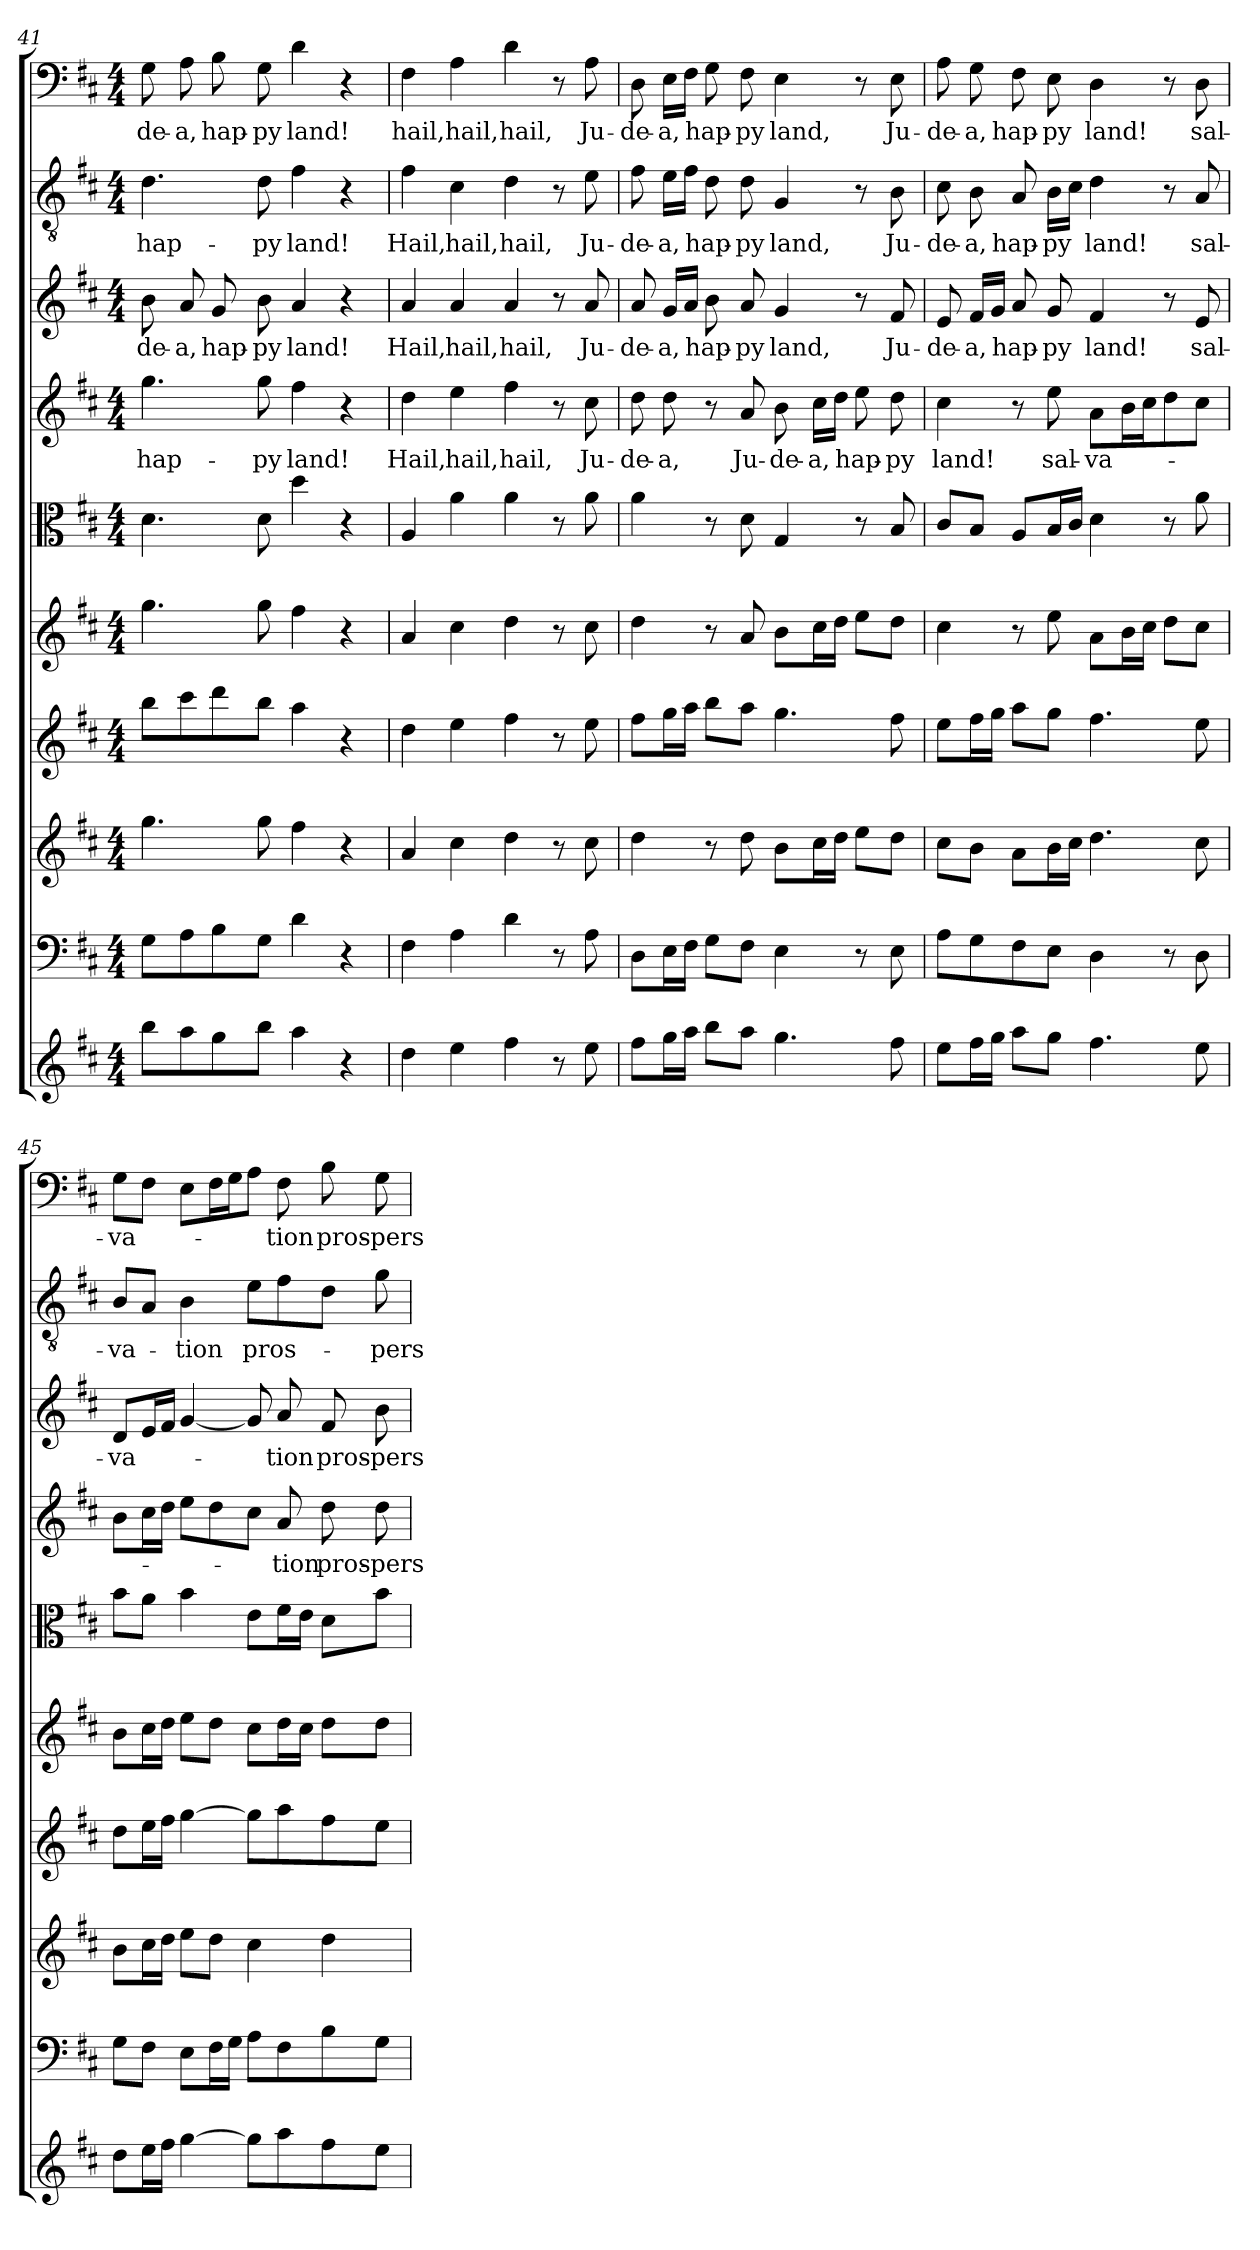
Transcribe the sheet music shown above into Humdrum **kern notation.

**kern	**kern	**kern	**kern	**kern	**kern	**kern	**text	**kern	**text	**kern	**text	**kern	**text
*part10	*part9	*part8	*part7	*part6	*part5	*part4	*part4	*part3	*part3	*part2	*part2	*part1	*part1
*staff10	*staff9	*staff8	*staff7	*staff6	*staff5	*staff4	*staff4	*staff3	*staff3	*staff2	*staff2	*staff1	*staff1
*clefG2	*clefF4	*clefG2	*clefG2	*clefG2	*clefC3	*clefG2	*	*clefG2	*	*clefGv2	*	*clefF4	*
*k[f#c#]	*k[f#c#]	*k[f#c#]	*k[f#c#]	*k[f#c#]	*k[f#c#]	*k[f#c#]	*	*k[f#c#]	*	*k[f#c#]	*	*k[f#c#]	*
*D:	*D:	*D:	*D:	*D:	*D:	*D:	*	*D:	*	*D:	*	*D:	*
*M4/4	*M4/4	*M4/4	*M4/4	*M4/4	*M4/4	*M4/4	*	*M4/4	*	*M4/4	*	*M4/4	*
=41	=41	=41	=41	=41	=41	=41	=41	=41	=41	=41	=41	=41	=41
8bb\L	8G\L	4.gg\	8bb\L	4.gg\	4.d\	4.gg\	hap-	8b\	-de-	4.d\	hap-	8G\	-de-
8aa\	8A\	.	8ccc#\	.	.	.	.	8a/	-a,	.	.	8A\	-a,
8gg\	8B\	.	8ddd\	.	.	.	.	8g/	hap-	.	.	8B\	hap-
8bb\J	8G\J	8gg\	8bb\J	8gg\	8d\	8gg\	-py	8b\	-py	8d\	-py	8G\	-py
4aa\	4d\	4ff#\	4aa\	4ff#\	4dd\	4ff#\	land!	4a/	land!	4f#\	land!	4d\	land!
4r	4r	4r	4r	4r	4r	4r	.	4r	.	4r	.	4r	.
=42	=42	=42	=42	=42	=42	=42	=42	=42	=42	=42	=42	=42	=42
4dd\	4F#\	4a/	4dd\	4a/	4A/	4dd\	Hail,	4a/	Hail,	4f#\	Hail,	4F#\	hail,
4ee\	4A\	4cc#\	4ee\	4cc#\	4a\	4ee\	hail,	4a/	hail,	4c#\	hail,	4A\	hail,
4ff#\	4d\	4dd\	4ff#\	4dd\	4a\	4ff#\	hail,	4a/	hail,	4d\	hail,	4d\	hail,
8r	8r	8r	8r	8r	8r	8r	.	8r	.	8r	.	8r	.
8ee\	8A\	8cc#\	8ee\	8cc#\	8a\	8cc#\	Ju-	8a/	Ju-	8e\	Ju-	8A\	Ju-
=43	=43	=43	=43	=43	=43	=43	=43	=43	=43	=43	=43	=43	=43
8ff#\L	8D\L	4dd\	8ff#\L	4dd\	4a\	8dd\	-de-	8a/	-de-	8f#\	-de-	8D\	-de-
16gg\L	16E\L	.	16gg\L	.	.	8dd\	-a,	16g/LL	-a,	16e\LL	-a,	16E\LL	-a,
16aa\JJ	16F#\JJ	.	16aa\JJ	.	.	.	.	16a/JJ	.	16f#\JJ	.	16F#\JJ	.
8bb\L	8G\L	8r	8bb\L	8r	8r	8r	.	8b\	hap-	8d\	hap-	8G\	hap-
8aa\J	8F#\J	8dd\	8aa\J	8a/	8d\	8a/	Ju-	8a/	-py	8d\	-py	8F#\	-py
4.gg\	4E\	8b\L	4.gg\	8b\L	4G/	8b\	-de-	4g/	land,	4G/	land,	4E\	land,
.	.	16cc#\L	.	16cc#\L	.	16cc#\LL	-a,	.	.	.	.	.	.
.	.	16dd\JJ	.	16dd\JJ	.	16dd\JJ	.	.	.	.	.	.	.
.	8r	8ee\L	.	8ee\L	8r	8ee\	hap-	8r	.	8r	.	8r	.
8ff#\	8E\	8dd\J	8ff#\	8dd\J	8B/	8dd\	-py	8f#/	Ju-	8B\	Ju-	8E\	Ju-
=44	=44	=44	=44	=44	=44	=44	=44	=44	=44	=44	=44	=44	=44
8ee\L	8A\L	8cc#\L	8ee\L	4cc#\	8c#/L	4cc#\	land!	8e/	-de-	8c#\	-de-	8A\	-de-
16ff#\L	8G\	8b\J	16ff#\L	.	8B/J	.	.	16f#/LL	-a,	8B\	-a,	8G\	-a,
16gg\JJ	.	.	16gg\JJ	.	.	.	.	16g/JJ	.	.	.	.	.
8aa\L	8F#\	8a\L	8aa\L	8r	8A/L	8r	.	8a/	hap-	8A/	hap-	8F#\	hap-
8gg\J	8E\J	16b\L	8gg\J	8ee\	16B/L	8ee\	sal-	8g/	-py	16B\LL	-py	8E\	-py
.	.	16cc#\JJ	.	.	16c#/JJ	.	.	.	.	16c#\JJ	.	.	.
4.ff#\	4D\	4.dd\	4.ff#\	8a\L	4d\	8a\L	-va-	4f#/	land!	4d\	land!	4D\	land!
.	.	.	.	16b\L	.	16b\L	.	.	.	.	.	.	.
.	.	.	.	16cc#\JJ	.	16cc#\J	.	.	.	.	.	.	.
.	8r	.	.	8dd\L	8r	8dd\	.	8r	.	8r	.	8r	.
8ee\	8D\	8cc#\	8ee\	8cc#\J	8a\	8cc#\J	.	8e/	sal-	8A/	sal-	8D\	sal-
=45	=45	=45	=45	=45	=45	=45	=45	=45	=45	=45	=45	=45	=45
8dd\L	8G\L	8b\L	8dd\L	8b\L	8b\L	8b\L	.	8d/L	-va-	8B/L	-va-	8G\L	-va-
16ee\L	8F#\J	16cc#\L	16ee\L	16cc#\L	8a\J	16cc#\L	.	16e/L	.	8A/J	.	8F#\J	.
16ff#\JJ	.	16dd\JJ	16ff#\JJ	16dd\JJ	.	16dd\JJ	.	16f#/JJ	.	.	.	.	.
[4gg\	8E\L	8ee\L	[4gg\	8ee\L	4b\	8ee\L	.	[4g/	.	4B\	-tion	8E\L	.
.	16F#\L	8dd\J	.	8dd\J	.	8dd\	.	.	.	.	.	16F#\L	.
.	16G\JJ	.	.	.	.	.	.	.	.	.	.	16G\J	.
8gg\L]	8A\L	4cc#\	8gg\L]	8cc#\L	8e\L	8cc#\J	.	8g/]	.	8e\L	pros-	8A\J	.
8aa\	8F#\	.	8aa\	16dd\L	16f#\L	8a/	-tion	8a/	-tion	8f#\	.	8F#\	-tion
.	.	.	.	16cc#\JJ	16e\JJ	.	.	.	.	.	.	.	.
8ff#\	8B\	4dd\	8ff#\	8dd\L	8d\L	8dd\	pros-	8f#/	pros-	8d\J	.	8B\	pros-
8ee\J	8G\J	.	8ee\J	8dd\J	8b\J	8dd\	-pers	8b\	-pers	8g\	-pers	8G\	-pers
=	=	=	=	=	=	=	=	=	=	=	=	=	=
*-	*-	*-	*-	*-	*-	*-	*-	*-	*-	*-	*-	*-	*-
